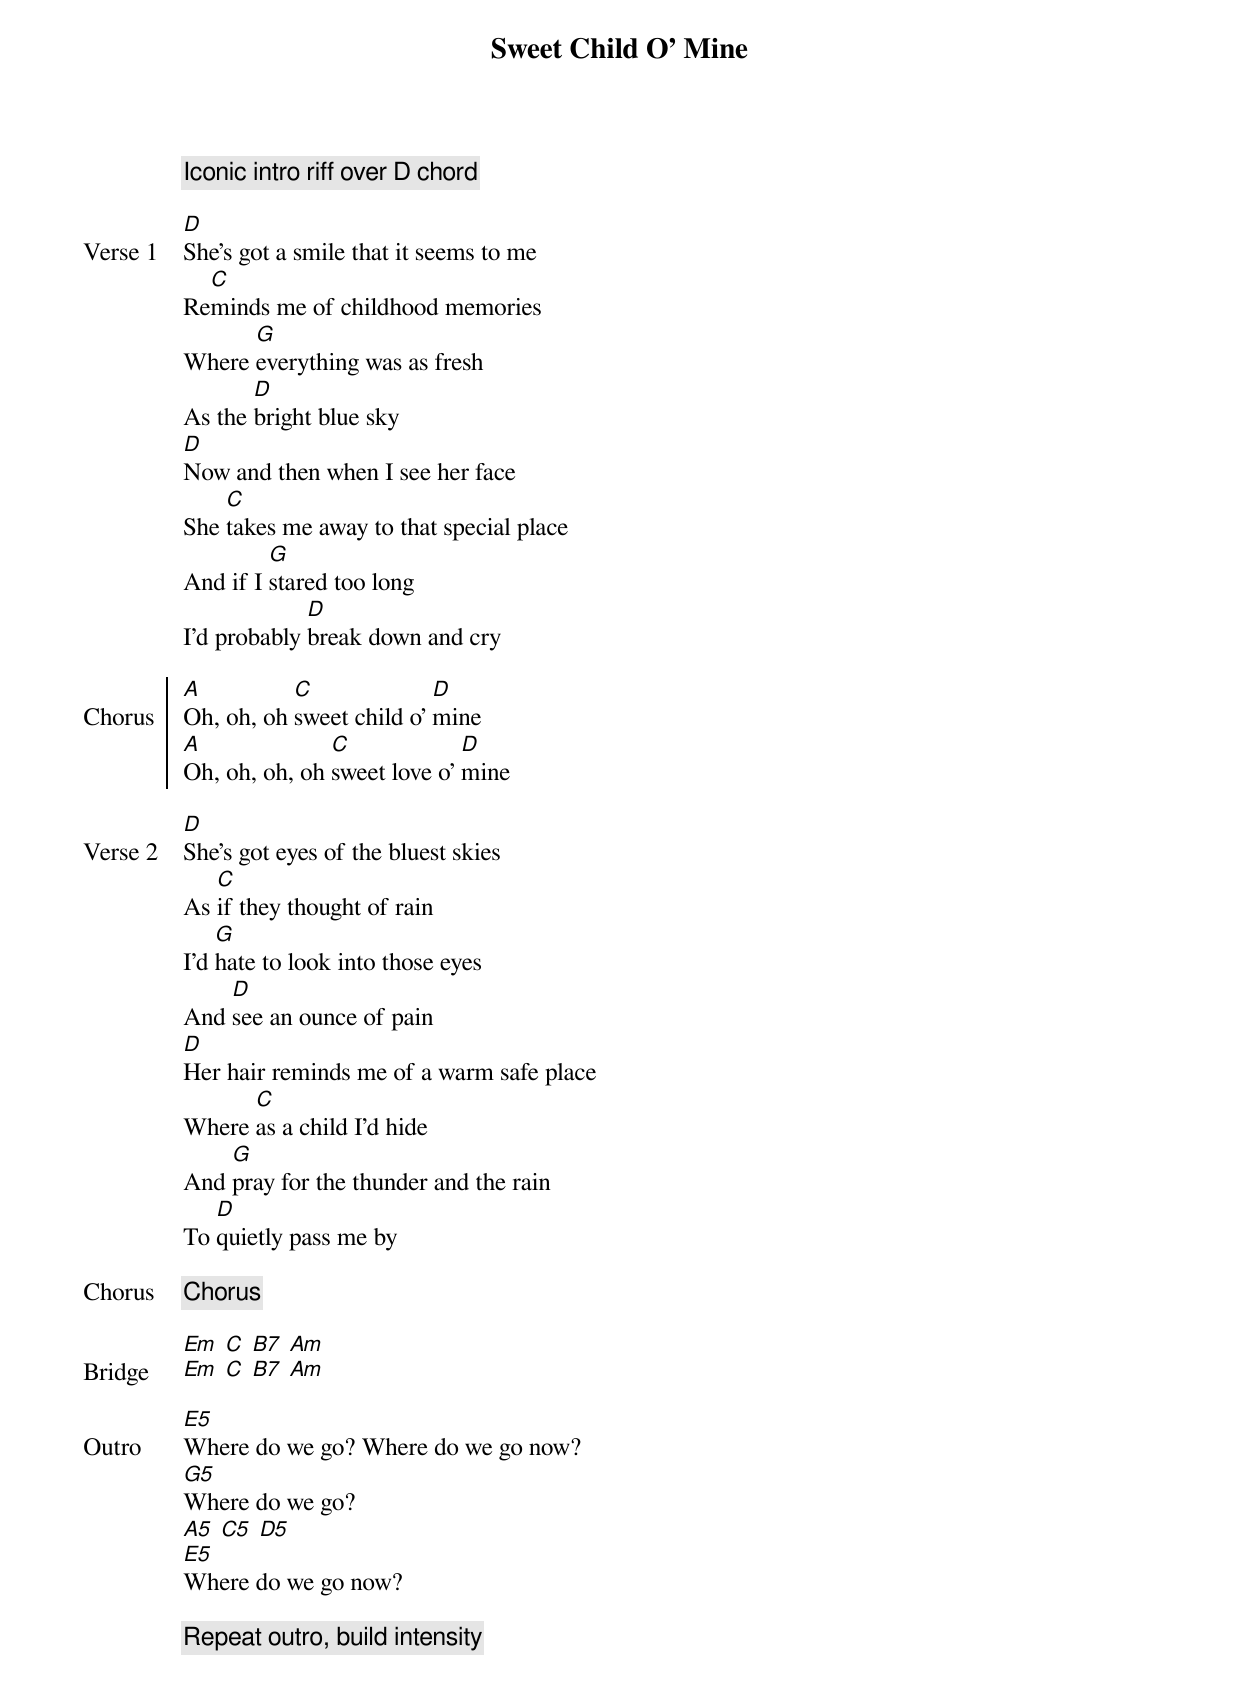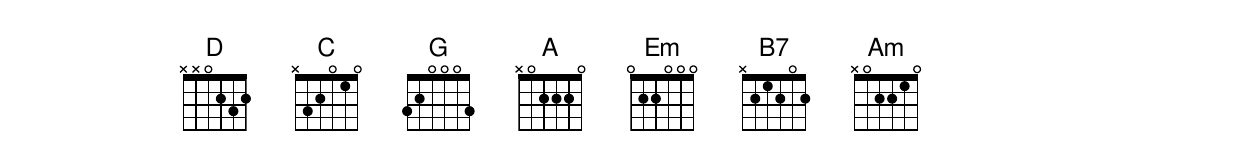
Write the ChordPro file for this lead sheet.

{title: Sweet Child O' Mine}
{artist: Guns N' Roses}
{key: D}
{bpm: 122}
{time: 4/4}
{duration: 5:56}
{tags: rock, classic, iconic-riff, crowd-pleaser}
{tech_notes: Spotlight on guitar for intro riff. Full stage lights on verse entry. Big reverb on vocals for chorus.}

{comment: Iconic intro riff over D chord}

{start_of_verse: Verse 1}
[D]She's got a smile that it seems to me
Re[C]minds me of childhood memories
Where [G]everything was as fresh
As the [D]bright blue sky
[D]Now and then when I see her face
She [C]takes me away to that special place
And if I [G]stared too long
I'd probably [D]break down and cry
{end_of_verse}

{start_of_chorus: Chorus}
[A]Oh, oh, oh [C]sweet child o' [D]mine
[A]Oh, oh, oh, oh [C]sweet love o' [D]mine
{end_of_chorus}

{start_of_verse: Verse 2}
[D]She's got eyes of the bluest skies
As [C]if they thought of rain
I'd [G]hate to look into those eyes
And [D]see an ounce of pain
[D]Her hair reminds me of a warm safe place
Where [C]as a child I'd hide
And [G]pray for the thunder and the rain
To [D]quietly pass me by
{end_of_verse}

{chorus}

{start_of_bridge: Bridge}
[Em] [C] [B7] [Am]
[Em] [C] [B7] [Am]
{end_of_bridge}

{start_of_verse: Outro}
[E5]Where do we go? Where do we go now?
[G5]Where do we go?
[A5] [C5] [D5]
[E5]Where do we go now?
{end_of_verse}

{comment: Repeat outro, build intensity}
